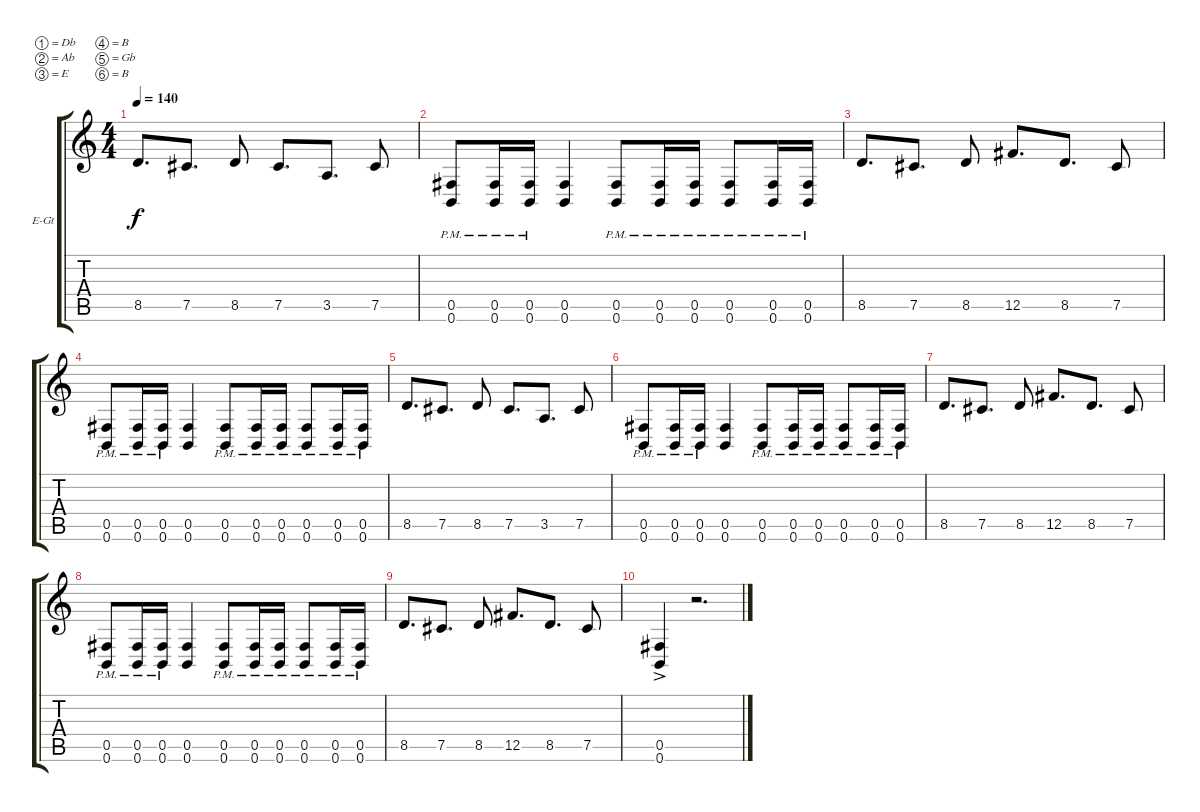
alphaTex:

\bracketExtendMode groupsimilarinstruments
\firstSystemTrackNameOrientation horizontal
\otherSystemsTrackNameOrientation horizontal
\track ("Guitar" "E-Gt") {instrument distortionguitar}
\staff {score tabs}
\tuning (Db4 Ab3 E3 B2 Gb2 B1)
\ts (4 4)
\tempo 140
\clef g2
\ks c
8.5.8{d dy f} 7.5.8{d} 8.5.8 7.5.8{d} 3.5.8{d} 7.5.8 |
(0.5{pm} 0.6{pm}).8 (0.5{pm} 0.6{pm}).16 (0.5{pm} 0.6{pm}).16 (0.5 0.6).4 (0.5{pm} 0.6{pm}).8 (0.5{pm} 0.6{pm}).16 (0.5{pm} 0.6{pm}).16 (0.5{pm} 0.6{pm}).8 (0.5{pm} 0.6{pm}).16 (0.5{pm} 0.6{pm}).16 |
8.5.8{d} 7.5.8{d} 8.5.8 12.5.8{d} 8.5.8{d} 7.5.8 |
(0.5{pm} 0.6{pm}).8 (0.5{pm} 0.6{pm}).16 (0.5{pm} 0.6{pm}).16 (0.5 0.6).4 (0.5{pm} 0.6{pm}).8 (0.5{pm} 0.6{pm}).16 (0.5{pm} 0.6{pm}).16 (0.5{pm} 0.6{pm}).8 (0.5{pm} 0.6{pm}).16 (0.5{pm} 0.6{pm}).16 |
8.5.8{d} 7.5.8{d} 8.5.8 7.5.8{d} 3.5.8{d} 7.5.8 |
(0.5{pm} 0.6{pm}).8 (0.5{pm} 0.6{pm}).16 (0.5{pm} 0.6{pm}).16 (0.5 0.6).4 (0.5{pm} 0.6{pm}).8 (0.5{pm} 0.6{pm}).16 (0.5{pm} 0.6{pm}).16 (0.5{pm} 0.6{pm}).8 (0.5{pm} 0.6{pm}).16 (0.5{pm} 0.6{pm}).16 |
8.5.8{d} 7.5.8{d} 8.5.8 12.5.8{d} 8.5.8{d} 7.5.8 |
(0.5{pm} 0.6{pm}).8 (0.5{pm} 0.6{pm}).16 (0.5{pm} 0.6{pm}).16 (0.5 0.6).4 (0.5{pm} 0.6{pm}).8 (0.5{pm} 0.6{pm}).16 (0.5{pm} 0.6{pm}).16 (0.5{pm} 0.6{pm}).8 (0.5{pm} 0.6{pm}).16 (0.5{pm} 0.6{pm}).16 |
8.5.8{d} 7.5.8{d} 8.5.8 12.5.8{d} 8.5.8{d} 7.5.8 |
(0.5{ac} 0.6{ac}).4 r.2{d}
